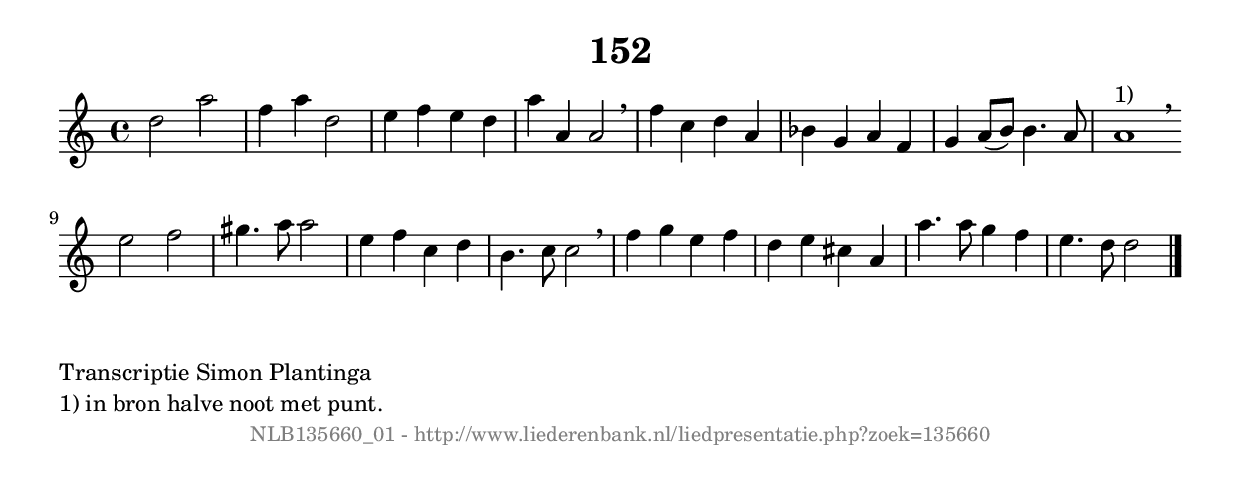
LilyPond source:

%
% produced by wce2krn 1.64 (7 June 2014)
%
\version"2.16"
#(append! paper-alist '(("long" . (cons (* 210 mm) (* 2000 mm)))))
#(set-default-paper-size "long")
sb = {\breathe}
mBreak = {\breathe }
bBreak = {\breathe }
x = {\once\override NoteHead #'style = #'cross }
gl=\glissando
itime={\override Staff.TimeSignature #'stencil = ##f }
ficta = {\once\set suggestAccidentals = ##t}
fine = {\once\override Score.RehearsalMark #'self-alignment-X = #1 \mark \markup {\italic{Fine}}}
dc = {\once\override Score.RehearsalMark #'self-alignment-X = #1 \mark \markup {\italic{D.C.}}}
dcf = {\once\override Score.RehearsalMark #'self-alignment-X = #1 \mark \markup {\italic{D.C. al Fine}}}
dcc = {\once\override Score.RehearsalMark #'self-alignment-X = #1 \mark \markup {\italic{D.C. al Coda}}}
ds = {\once\override Score.RehearsalMark #'self-alignment-X = #1 \mark \markup {\italic{D.S.}}}
dsf = {\once\override Score.RehearsalMark #'self-alignment-X = #1 \mark \markup {\italic{D.S. al Fine}}}
dsc = {\once\override Score.RehearsalMark #'self-alignment-X = #1 \mark \markup {\italic{D.S. al Coda}}}
pv = {\set Score.repeatCommands = #'((volta "1"))}
sv = {\set Score.repeatCommands = #'((volta "2"))}
tv = {\set Score.repeatCommands = #'((volta "3"))}
qv = {\set Score.repeatCommands = #'((volta "4"))}
xv = {\set Score.repeatCommands = #'((volta #f))}
\header{ tagline = ""
title = "152"
}
\score {{
\key d \dorian
\relative g'
{
\set melismaBusyProperties = #'()
\time 4/4
\tempo 4=120
\override Score.MetronomeMark #'transparent = ##t
\override Score.RehearsalMark #'break-visibility = #(vector #t #t #f)
d'2 a'2 | f4 a4 d,2 | e4 f4 e4 d4 | a'4 a,4 a2 \sb | f'4 c4 d4 a4 | bes4 g4 a4 f4 | g4 a8( b8) b4. a8 | a1^"1)" \bar ":|:" \bBreak
e'2 f2 | gis4. a8 a2 | e4 f4 c4 d4 | b4. c8 c2 \sb | f4 g4 e4 f4 | d4 e4 cis4 a4 | a'4. a8 g4 f4 | e4. d8 d2 \bar "|."
 }}
 \midi { }
 \layout {
            indent = 0.0\cm
}
}
\markup { \wordwrap-string #" 
Transcriptie Simon Plantinga

1) in bron halve noot met punt.
"}
\markup { \vspace #0 } \markup { \with-color #grey \fill-line { \center-column { \smaller "NLB135660_01 - http://www.liederenbank.nl/liedpresentatie.php?zoek=135660" } } }
